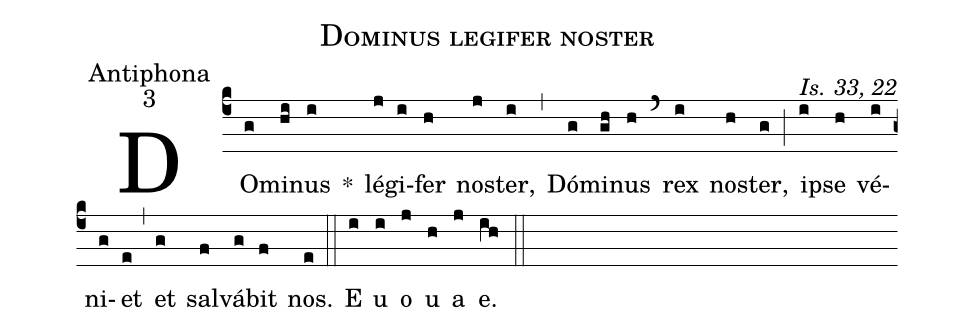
name:Dominus legifer noster;
office-part:Antiphona;
mode:3;
commentary:Is. 33, 22;
%%
(c4) DO(g)mi(hi)nus(i) *() lé(j)gi(i)fer(h) nos(j)ter,(i) (,) Dó(g)mi(gh)nus(h) (`) rex(i) nos(h)ter,(g) (;) ip(i)se(h) vé(i)ni(g)et(e) (,) et(g) sal(f)vá(g)bit(f) nos.(e) (::) E(i) u(i) o(j) u(h) a(j) e.(ih) (::)
